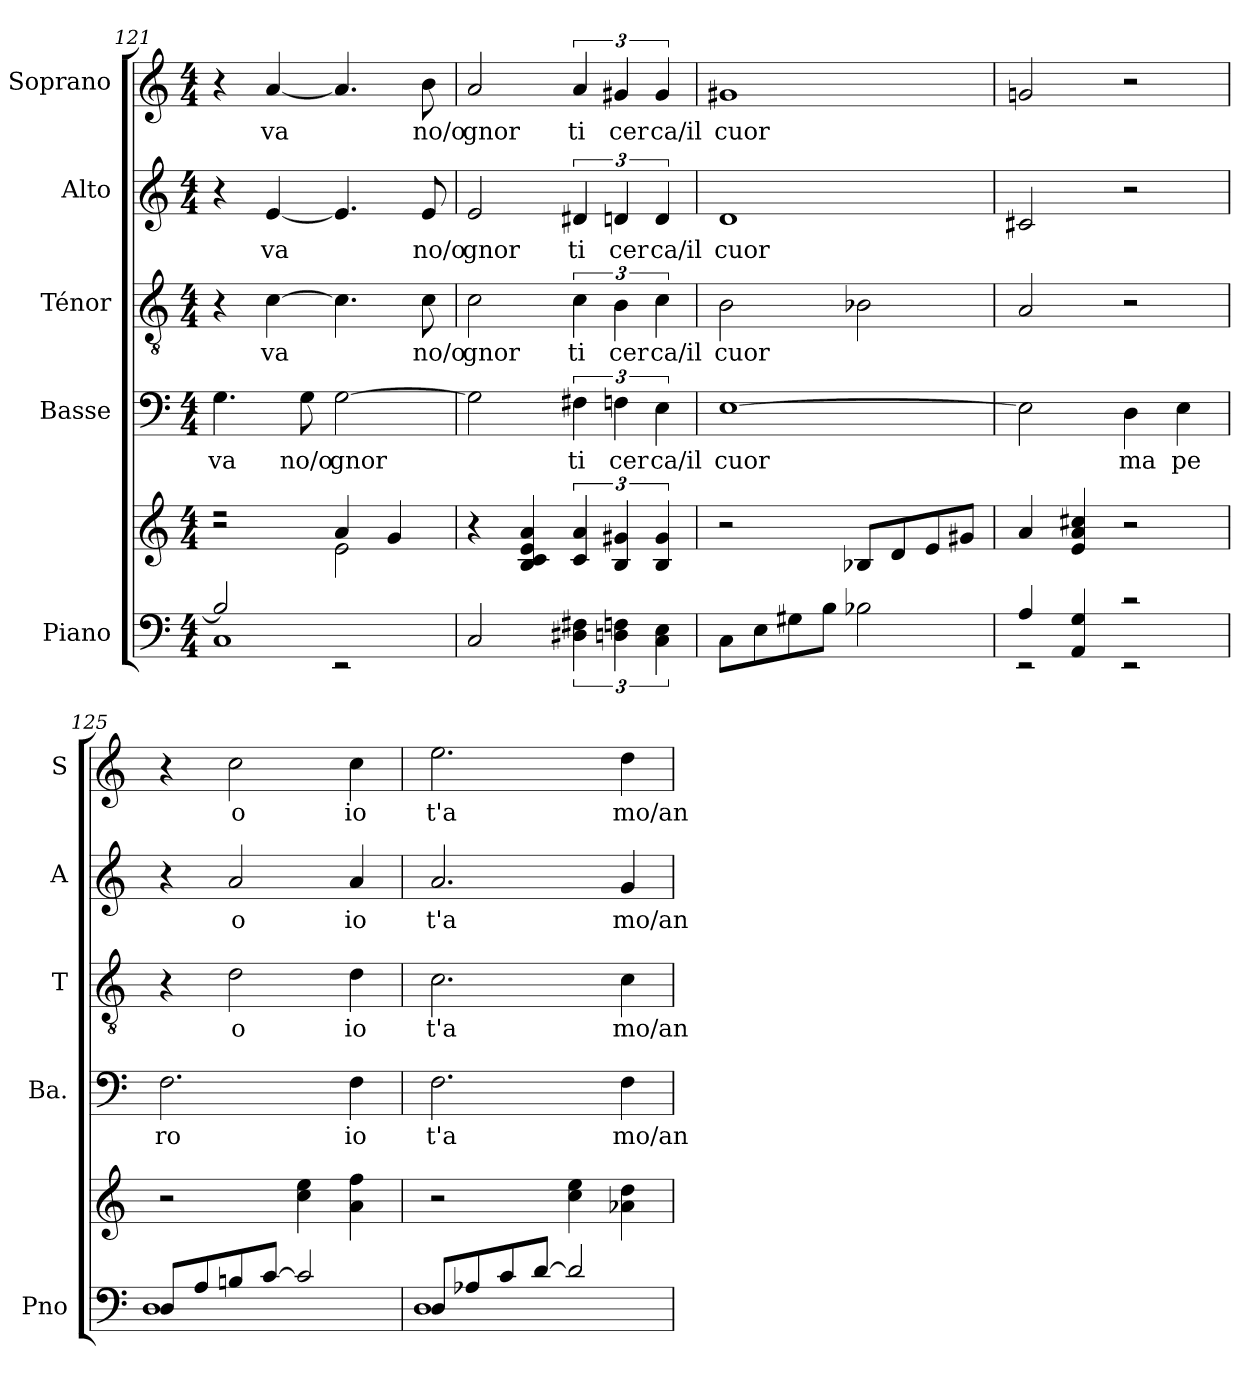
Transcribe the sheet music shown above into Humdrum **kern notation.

**kern	**kern	**kern	**text	**kern	**text	**kern	**text	**kern	**text
*part5	*part5	*part4	*part4	*part3	*part3	*part2	*part2	*part1	*part1
*staff6	*staff5	*staff4	*staff4	*staff3	*staff3	*staff2	*staff2	*staff1	*staff1
*I"Piano	*	*I"Basse	*	*I"Ténor	*	*I"Alto	*	*I"Soprano	*
*I'Pno	*	*I'Ba.	*	*I'T	*	*I'A	*	*I'S	*
!!LO:LB:g=z
*clefF4	*clefG2	*clefF4	*	*clefGv2	*	*clefG2	*	*clefG2	*
*k[]	*k[]	*k[]	*	*k[]	*	*k[]	*	*k[]	*
*C:	*C:	*C:	*	*C:	*	*C:	*	*C:	*
*M4/4	*M4/4	*M4/4	*	*M4/4	*	*M4/4	*	*M4/4	*
=121	=121	=121	=121	=121	=121	=121	=121	=121	=121
*^	*^	*	*	*	*	*	*	*	*
!	!	!	!	!	!LO:LY:b	!	!	!	!	!	!
1C	2B/]	2r	2rcc	4.G\	va	4r	.	4r	.	4r	.
!	!	!	!	!	!	!	!LO:LY:b	!	!	!	!
!	!	!	!	!	!	!	!	!	!LO:LY:b	!	!
!	!	!	!	!	!	!	!	!	!	!	!LO:LY:b
.	.	.	.	.	.	[4c\	va	[4e/	va	[4a/	va
!	!	!	!	!	!LO:LY:b	!	!	!	!	!	!
.	.	.	.	8G\	no/o	.	.	.	.	.	.
!	!	!	!	!	!LO:LY:b	!	!	!	!	!	!
.	2rEE	2e\	4a/	[2G\	gnor	4.c\]	.	4.e/]	.	4.a/]	.
.	.	.	4g/	.	.	.	.	.	.	.	.
!	!	!	!	!	!	!	!LO:LY:b	!	!	!	!
!	!	!	!	!	!	!	!	!	!LO:LY:b	!	!
!	!	!	!	!	!	!	!	!	!	!	!LO:LY:b
.	.	.	.	.	.	8c\	no/o	8e/	no/o	8b\	no/o
*v	*v	*	*	*	*	*	*	*	*	*	*
*	*v	*v	*	*	*	*	*	*	*	*
=122	=122	=122	=122	=122	=122	=122	=122	=122	=122
!	!	!	!	!	!LO:LY:b	!	!	!	!
!	!	!	!	!	!	!	!LO:LY:b	!	!
!	!	!	!	!	!	!	!	!	!LO:LY:b
2C/	4r	2G\]	.	2c\	gnor	2e/	gnor	2a/	gnor
.	4B/ 4c/ 4e/ 4a/	.	.	.	.	.	.	.	.
!	!	!	!LO:LY:b	!	!	!	!	!	!
!	!	!	!	!	!LO:LY:b	!	!	!	!
!	!	!	!	!	!	!	!LO:LY:b	!	!
!	!	!	!	!	!	!	!	!	!LO:LY:b
6D#X\ 6F#X\	6c/ 6a/	6F#X\	ti	6c\	ti	6d#X/	ti	6a/	ti
!	!	!	!LO:LY:b	!	!	!	!	!	!
!	!	!	!	!	!LO:LY:b	!	!	!	!
!	!	!	!	!	!	!	!LO:LY:b	!	!
!	!	!	!	!	!	!	!	!	!LO:LY:b
6Dn\ 6Fn\	6B/ 6g#X/	6Fn\	cer	6B\	cer	6dn/	cer	6g#X/	cer
!	!	!	!LO:LY:b	!	!	!	!	!	!
!	!	!	!	!	!LO:LY:b	!	!	!	!
!	!	!	!	!	!	!	!LO:LY:b	!	!
!	!	!	!	!	!	!	!	!	!LO:LY:b
6C\ 6E\	6B/ 6g#/	6E\	ca/il	6c\	ca/il	6d/	ca/il	6g#/	ca/il
=123	=123	=123	=123	=123	=123	=123	=123	=123	=123
!	!	!	!LO:LY:b	!	!	!	!	!	!
!	!	!	!	!	!LO:LY:b	!	!	!	!
!	!	!	!	!	!	!	!LO:LY:b	!	!
!	!	!	!	!	!	!	!	!	!LO:LY:b
8C\L	2r	[1E	cuor	2B\	cuor	1d	cuor	1g#X	cuor
8E\	.	.	.	.	.	.	.	.	.
8G#X\	.	.	.	.	.	.	.	.	.
8B\J	.	.	.	.	.	.	.	.	.
2B-X\	8B-X/L	.	.	2B-X\	.	.	.	.	.
.	8d/	.	.	.	.	.	.	.	.
.	8e/	.	.	.	.	.	.	.	.
.	8g#X/J	.	.	.	.	.	.	.	.
=124	=124	=124	=124	=124	=124	=124	=124	=124	=124
*^	*	*	*	*	*	*	*	*	*
4A/	2rEE	4a/	2E\]	.	2A/	.	2c#X/	.	2gn/	.
4AA/ 4G/	.	4e/ 4a/ 4cc#X/	.	.	.	.	.	.	.	.
!	!	!	!	!LO:LY:b	!	!	!	!	!	!
2rc	2rEE	2r	4D\	ma	2r	.	2r	.	2r	.
!	!	!	!	!LO:LY:b	!	!	!	!	!	!
.	.	.	4E\	pe	.	.	.	.	.	.
!!LO:PB:g=z
=125	=125	=125	=125	=125	=125	=125	=125	=125	=125	=125
!	!	!	!	!LO:LY:b	!	!	!	!	!	!
8D/L	1D	2r	2.F\	ro	4r	.	4r	.	4r	.
8A/	.	.	.	.	.	.	.	.	.	.
!	!	!	!	!	!	!LO:LY:b	!	!	!	!
!	!	!	!	!	!	!	!	!LO:LY:b	!	!
!	!	!	!	!	!	!	!	!	!	!LO:LY:b
8Bn/	.	.	.	.	2d\	o	2a/	o	2cc\	o
[>8c/J	.	.	.	.	.	.	.	.	.	.
2c/]	.	4cc\ 4ee\	.	.	.	.	.	.	.	.
!	!	!	!	!LO:LY:b	!	!	!	!	!	!
!	!	!	!	!	!	!LO:LY:b	!	!	!	!
!	!	!	!	!	!	!	!	!LO:LY:b	!	!
!	!	!	!	!	!	!	!	!	!	!LO:LY:b
.	.	4a\ 4ff\	4F\	io	4d\	io	4a/	io	4cc\	io
=126	=126	=126	=126	=126	=126	=126	=126	=126	=126	=126
!	!	!	!	!LO:LY:b	!	!	!	!	!	!
!	!	!	!	!	!	!LO:LY:b	!	!	!	!
!	!	!	!	!	!	!	!	!LO:LY:b	!	!
!	!	!	!	!	!	!	!	!	!	!LO:LY:b
8D/L	1D	2r	2.F\	t'a	2.c\	t'a	2.a/	t'a	2.ee\	t'a
8A-X/	.	.	.	.	.	.	.	.	.	.
8c/	.	.	.	.	.	.	.	.	.	.
[>8d/J	.	.	.	.	.	.	.	.	.	.
2d/]	.	4cc\ 4ee\	.	.	.	.	.	.	.	.
!	!	!	!	!LO:LY:b	!	!	!	!	!	!
!	!	!	!	!	!	!LO:LY:b	!	!	!	!
!	!	!	!	!	!	!	!	!LO:LY:b	!	!
!	!	!	!	!	!	!	!	!	!	!LO:LY:b
.	.	4a-X\ 4dd\	4F\	mo/an	4c\	mo/an	4g/	mo/an	4dd\	mo/an
*v	*v	*	*	*	*	*	*	*	*	*
=	=	=	=	=	=	=	=	=	=
*-	*-	*-	*-	*-	*-	*-	*-	*-	*-
